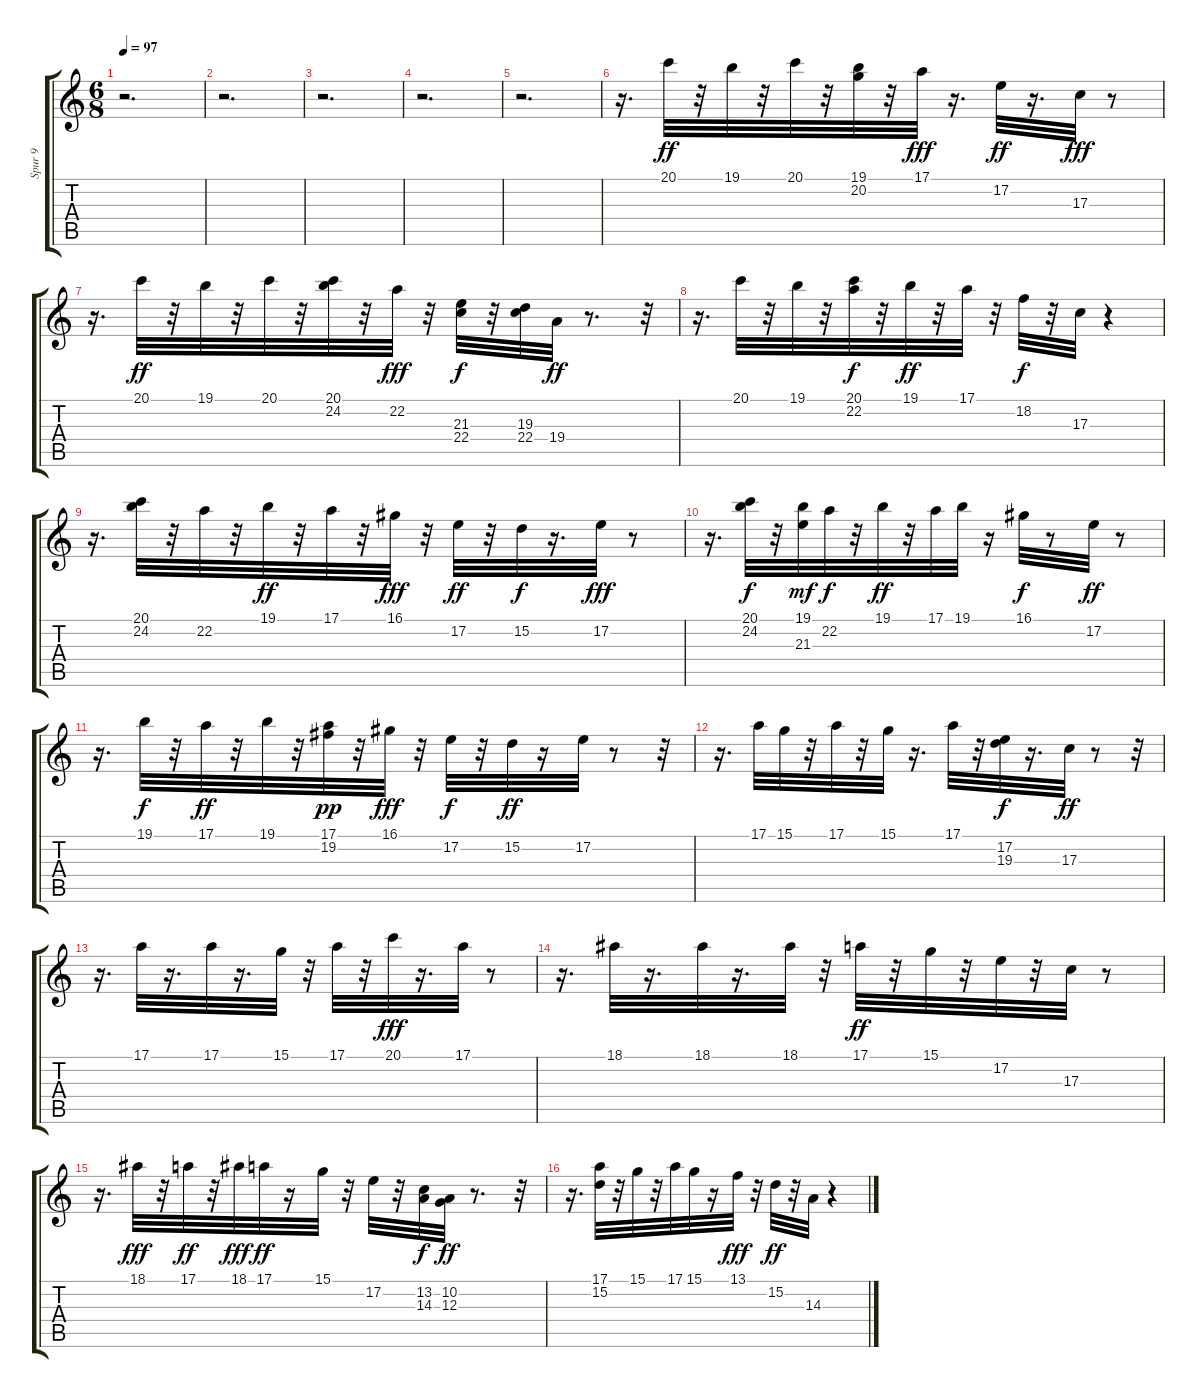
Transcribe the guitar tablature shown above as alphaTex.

\track ("Spur 9" "Spur 9") {instrument stringensemble1}
\staff {score tabs}
\tuning (E4 B3 G3 D3 A2 E2) {hide}
\ts (6 8)
\tempo 97
\clef g2
\ks c
r.2{d dy ff} |
r.2{d} |
r.2{d} |
r.2{d} |
r.2{d} |
r.16{d} 20.1.32 r.32 19.1.32 r.32 20.1.32 r.32 (19.1 20.2).32 r.32 17.1.32{dy fff} r.16{d} 17.2.32{dy ff} r.16{d} 17.3.32{dy fff} r.8 |
r.16{d} 20.1.32{dy ff} r.32 19.1.32 r.32 20.1.32 r.32 (20.1 24.2).32 r.32 22.2.32{dy fff} r.32 (21.3 22.4).32{dy f} r.32 (19.3 22.4).32 19.4.32{dy ff} r.8{d} r.32 |
r.16{d} 20.1.32 r.32 19.1.32 r.32 (20.1 22.2).32{dy f} r.32 19.1.32{dy ff} r.32 17.1.32 r.32 18.2.32{dy f} r.32 17.3.32 r.4 |
r.16{d} (20.1 24.2).32 r.32 22.2.32 r.32 19.1.32{dy ff} r.32 17.1.32 r.32 16.1.32{dy fff} r.32 17.2.32{dy ff} r.32 15.2.32{dy f} r.16{d} 17.2.32{dy fff} r.8 |
r.16{d} (20.1 24.2).32{dy f} r.32 (19.1 21.3).32{dy mf} 22.2.32{dy f} r.32 19.1.32{dy ff} r.32 17.1.32 19.1.32 r.16 16.1.32{dy f} r.8 17.2.32{dy ff} r.8 |
r.16{d} 19.1.32{dy f} r.32 17.1.32{dy ff} r.32 19.1.32 r.32 (17.1 19.2).32{dy pp} r.32 16.1.32{dy fff} r.32 17.2.32{dy f} r.32 15.2.32{dy ff} r.16 17.2.32 r.8 r.32 |
r.16{d} 17.1.32 15.1.32 r.32 17.1.32 r.32 15.1.32 r.16{d} 17.1.32 r.32 (17.2 19.3).32{dy f} r.16{d} 17.3.32{dy ff} r.8 r.32 |
r.16{d} 17.1.32 r.16{d} 17.1.32 r.16{d} 15.1.32 r.32 17.1.32 r.32 20.1.32{dy fff} r.16{d} 17.1.32 r.8 |
r.16{d} 18.1.32 r.16{d} 18.1.32 r.16{d} 18.1.32 r.32 17.1.32{dy ff} r.32 15.1.32 r.32 17.2.32 r.32 17.3.32 r.8 |
r.16{d} 18.1.32{dy fff} r.32 17.1.32{dy ff} r.32 18.1.32{dy fff} 17.1.32{dy ff} r.16 15.1.32 r.32 17.2.32 r.32 (13.2 14.3).32{dy f} (10.2 12.3).32{dy ff} r.8{d} r.32 |
r.16{d} (17.1 15.2).32 r.32 15.1.32 r.32 17.1.32 15.1.32 r.16 13.1.32{dy fff} r.32 15.2.32{dy ff} r.32 14.3.32 r.4
